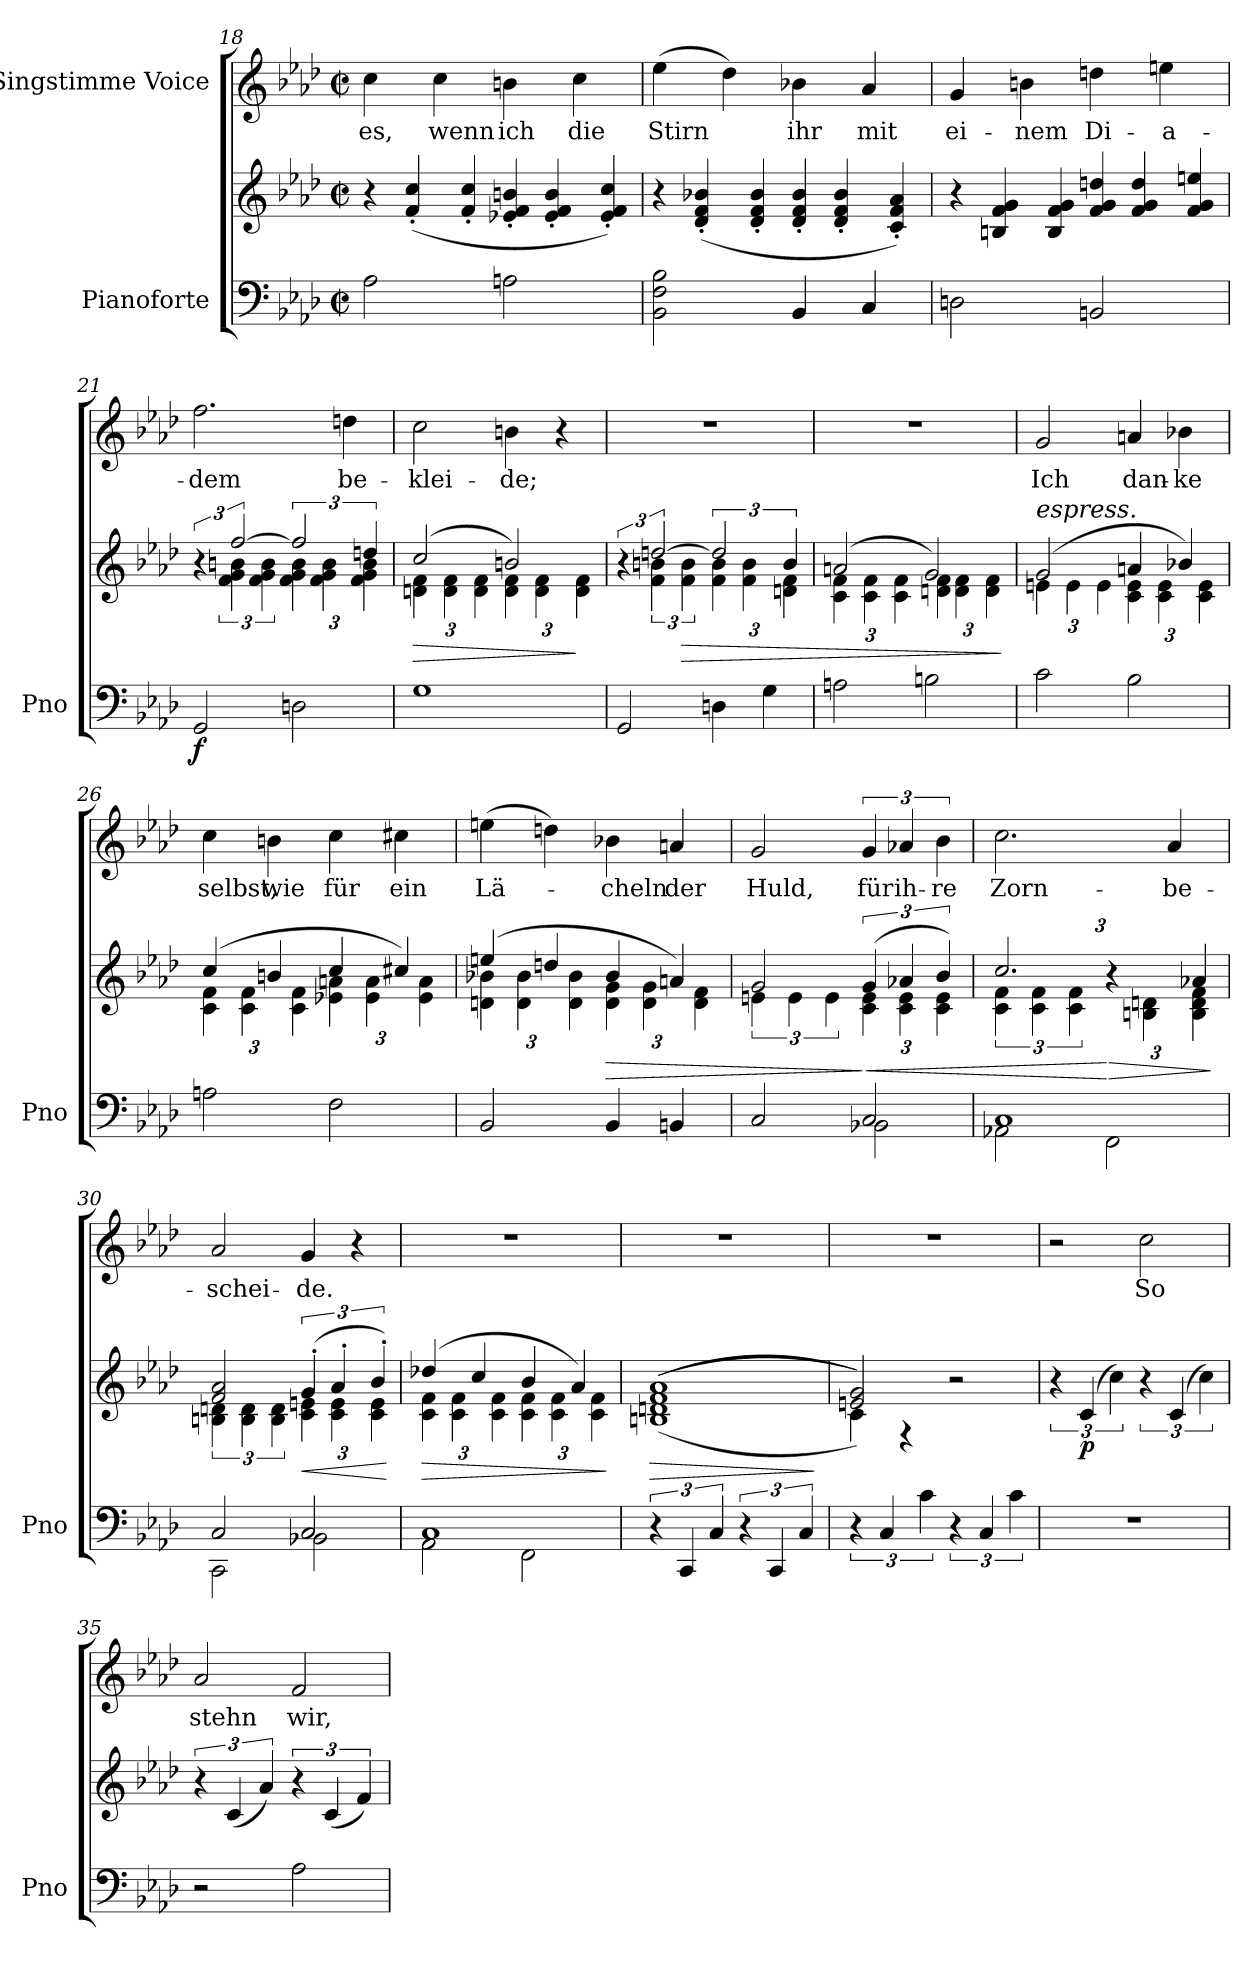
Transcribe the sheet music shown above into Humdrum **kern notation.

**kern	**kern	**dynam	**kern	**text
*part2	*part2	*part2	*part1	*part1
*staff3	*staff2	*staff2/3	*staff1	*staff1
*I"Pianoforte	*	*	*I"Singstimme Voice	*
*I'Pno	*	*	*	*
*clefF4	*clefG2	*	*clefG2	*
*k[b-e-a-d-]	*k[b-e-a-d-]	*	*k[b-e-a-d-]	*
*M2/2	*M2/2	*	*M2/2	*
*met(c|)	*met(c|)	*	*met(c|)	*
*	*Xtuplet	*	*	*
=18	=18	=18	=18	=18
2A-\	6r	.	4cc\	es,
.	(6f/' 6cc/'	.	.	.
.	.	.	4cc\	wenn
.	6f/' 6cc/'	.	.	.
2An\	6e-X/' 6f/' 6bn/'	.	4bn\	ich
.	6e-/' 6f/' 6b/'	.	.	.
.	.	.	4cc\	die
.	6e-/' 6f/' 6cc/')	.	.	.
=19	=19	=19	=19	=19
2BB-\ 2F\ 2B-\	6r	.	(4ee-\	Stirn
.	(6d-/' 6f/' 6b-X/'	.	.	.
.	.	.	4dd-\)	.
.	6d-/' 6f/' 6b-/'	.	.	.
4BB-/	6d-/' 6f/' 6b-/'	.	4b-X\	ihr
.	6d-/' 6f/' 6b-/'	.	.	.
4C/	.	.	4a-/	mit
.	6c/' 6f/' 6a-/')	.	.	.
=20	=20	=20	=20	=20
2Dn\	6r	.	4g/	ei-
.	6Bn/ 6f/ 6g/	.	.	.
.	.	.	4bn\	-nem
.	6B/ 6f/ 6g/	.	.	.
2BBn/	6f/ 6g/ 6ddn/	.	4ddn\	Di-
.	6f/ 6g/ 6dd/	.	.	.
.	.	.	4een\	-a-
.	6f/ 6g/ 6een/	.	.	.
=21	=21	=21	=21	=21
*	*tuplet	*	*	*
*	*^	*	*	*
!	!	!	!LO:DY:b=2	!	!
2GG/	6r	6ryy	f	2.ff\	-dem
.	[3ff/	6f\ 6g\ 6bn\	.	.	.
.	.	6f\ 6g\ 6b\	.	.	.
*	*	*Xbrackettup	*	*	*
2Dn\	3ff/]	6f\ 6g\ 6b\	.	.	.
.	.	6f\ 6g\ 6b\	.	.	.
.	.	.	.	4ddn\	be-
.	6ddn/	6f\ 6g\ 6b\	.	.	.
=22	=22	=22	=22	=22	=22
!	!	!	!LO:HP:b	!	!
1G	(2cc/	6dn\ 6f\	>	2cc\	-klei-
.	.	6d\ 6f\	.	.	.
.	.	6d\ 6f\	.	.	.
.	2bn/)	6d\ 6f\	.	4bn\	-de;
.	.	6d\ 6f\	.	.	.
.	.	.	.	4r	.
.	.	6d\ 6f\	]	.	.
=23	=23	=23	=23	=23	=23
*	*brackettup	*	*	*	*
2GG/	6r	6ryy	.	1r	.
.	[3ddn/	6f\ 6bn\	.	.	.
!	!	!	!LO:HP:b	!	!
.	.	6f\ 6b\	>	.	.
*	*	*Xbrackettup	*	*	*
4Dn\	3dd/]	6f\ 6b\	.	.	.
.	.	6f\ 6b\	.	.	.
4G\	.	.	.	.	.
.	6b/	6dn\ 6f\	.	.	.
=24	=24	=24	=24	=24	=24
2An\	(2an/	6c\ 6f\	.	1r	.
.	.	6c\ 6f\	.	.	.
.	.	6c\ 6f\	.	.	.
2Bn\	2g/)	6dn\ 6f\	.	.	.
.	.	6d\ 6f\	.	.	.
.	.	6d\ 6f\	.	.	.
*	*v	*v	*	*	*
.	.	]	.	.
=25	=25	=25	=25	=25
*	*^	*	*	*
!	!LO:TX:i:t=espress.	!	!	!	!
!	!	!	!LO:DY:b=2	!	!
2c\	(2g/	6en\	other-dynamics	2g/	Ich
.	.	6e\	.	.	.
.	.	6e\	.	.	.
2B-\	4an/	6c\ 6e\	.	4an/	dan-
.	.	6c\ 6e\	.	.	.
.	4b-X/)	.	.	4b-X\	-ke
.	.	6c\ 6e\	.	.	.
=26	=26	=26	=26	=26	=26
2An\	(4cc/	6c\ 6f\	.	4cc\	selbst,
.	.	6c\ 6f\	.	.	.
.	4bn/	.	.	4bn\	wie
.	.	6c\ 6f\	.	.	.
2F\	4cc/	6e-X\ 6an\	.	4cc\	für
.	.	6e-\ 6a\	.	.	.
.	4cc#X/)	.	.	4cc#X\	ein
.	.	6e-\ 6a\	.	.	.
=27	=27	=27	=27	=27	=27
2BB-/	(4een/	6dn\ 6b-X\	.	(4een\	Lä-
.	.	6d\ 6b-\	.	.	.
.	4ddn/	.	.	4ddn\)	.
.	.	6d\ 6b-\	.	.	.
!	!	!	!LO:HP:b	!	!
4BB-/	4b-/	6d\ 6g\	>	4b-X\	-cheln
.	.	6d\ 6g\	.	.	.
4BBn/	4an/)	.	.	4an/	der
.	.	6d\ 6f\	.	.	.
=28	=28	=28	=28	=28	=28
*^	*	*	*	*	*
2C/	2ryy	2g/	6en\	.	2g/	Huld,
.	.	.	6e\	.	.	.
.	.	.	6e\	.	.	.
*	*	*brackettup	*	*	*	*
!	!	!	!	!LO:HP:n=1:b	!	!
*	*	*	*Xbrackettup	*	*	*
2C/	2BB-X\	(6g/	6c\ 6e\	] <	6g/	für
.	.	6a-X/	6c\ 6e\	.	6a-X/	ih-
.	.	6b-/)	6c\ 6e\	.	6b-\	-re
=29	=29	=29	=29	=29	=29	=29
1C	2AA-X\	3.cc/	6c\ 6f\	.	2.cc\	Zorn-
.	.	.	6c\ 6f\	.	.	.
.	.	.	6c\ 6f\	.	.	.
*	*	*brackettup	*	*	*	*
!	!	!	!	!LO:HP:n=1:b	!	!
*	*	*	*Xbrackettup	*	*	*
.	2FF\	6ryy	6r	[ >	.	.
.	.	6ryy	6Bn\ 6dn\	.	.	.
.	.	.	.	.	4a-/	-be-
.	.	6a-X/	6B\ 6d\ 6f\	.	.	.
*v	*v	*	*	*	*	*
*	*v	*v	*	*	*
.	.	]	.	.
=30	=30	=30	=30	=30
*^	*^	*	*	*
2C/	2CC\	2f/ 2a-/	6Bn\ 6dn\	.	2a-/	-schei-
.	.	.	6B\ 6d\	.	.	.
.	.	.	6B\ 6d\	.	.	.
*	*	*brackettup	*	*	*	*
!	!	!	!	!LO:HP:b	!	!
*	*	*	*Xbrackettup	*	*	*
2C/	2BB-X\	(6g'/	6c\ 6en\	<	4g/	-de.
.	.	6a-'/	6c\ 6e\	.	.	.
.	.	.	.	.	4r	.
.	.	6b-'/)	6c\ 6e\	.	.	.
*v	*v	*	*	*	*	*
*	*v	*v	*	*	*
.	.	[	.	.
=31	=31	=31	=31	=31
*^	*	*	*	*
!	!	!	!LO:HP:b	!	!
*	*	*^	*	*	*
1C	2AA-\	(4dd-X/	6c\ 6f\	>	1r	.
.	.	.	6c\ 6f\	.	.	.
.	.	4cc/	.	.	.	.
.	.	.	6c\ 6f\	.	.	.
.	2FF\	4b-/	6c\ 6f\	.	.	.
.	.	.	6c\ 6f\	.	.	.
.	.	4a-/)	.	.	.	.
.	.	.	6c\ 6f\	.	.	.
*v	*v	*	*	*	*	*
*	*v	*v	*	*	*
.	.	]	.	.
=32	=32	=32	=32	=32
!	!	!LO:HP:b	!	!
6r	(>((>1Bn 1dn 1f 1a-	>	1r	.
6CC/	.	.	.	.
6C/	.	.	.	.
6r	.	.	.	.
6CC/	.	.	.	.
6C/	.	.	.	.
.	.	]	.	.
=33	=33	=33	=33	=33
*	*^	*	*	*
6r	2en/ 2g/)))	4c\	.	1r	.
6C/	.	.	.	.	.
.	.	4r	.	.	.
6c\	.	.	.	.	.
6r	2r	2ryy	.	.	.
6C/	.	.	.	.	.
6c\	.	.	.	.	.
*	*v	*v	*	*	*
=34	=34	=34	=34	=34
*	*brackettup	*	*	*
1r	6r	.	2r	.
!	!	!LO:DY:b	!	!
.	(6c/	p	.	.
.	6cc\)	.	.	.
.	6r	.	2cc\	So
.	(6c/	.	.	.
.	6cc\)	.	.	.
=35	=35	=35	=35	=35
2r	6r	.	2a-/	stehn
.	(<6c/	.	.	.
.	6a-/)	.	.	.
2A-\	6r	.	2f/	wir,
.	(<6c/	.	.	.
.	6f/)	.	.	.
=	=	=	=	=
*-	*-	*-	*-	*-
